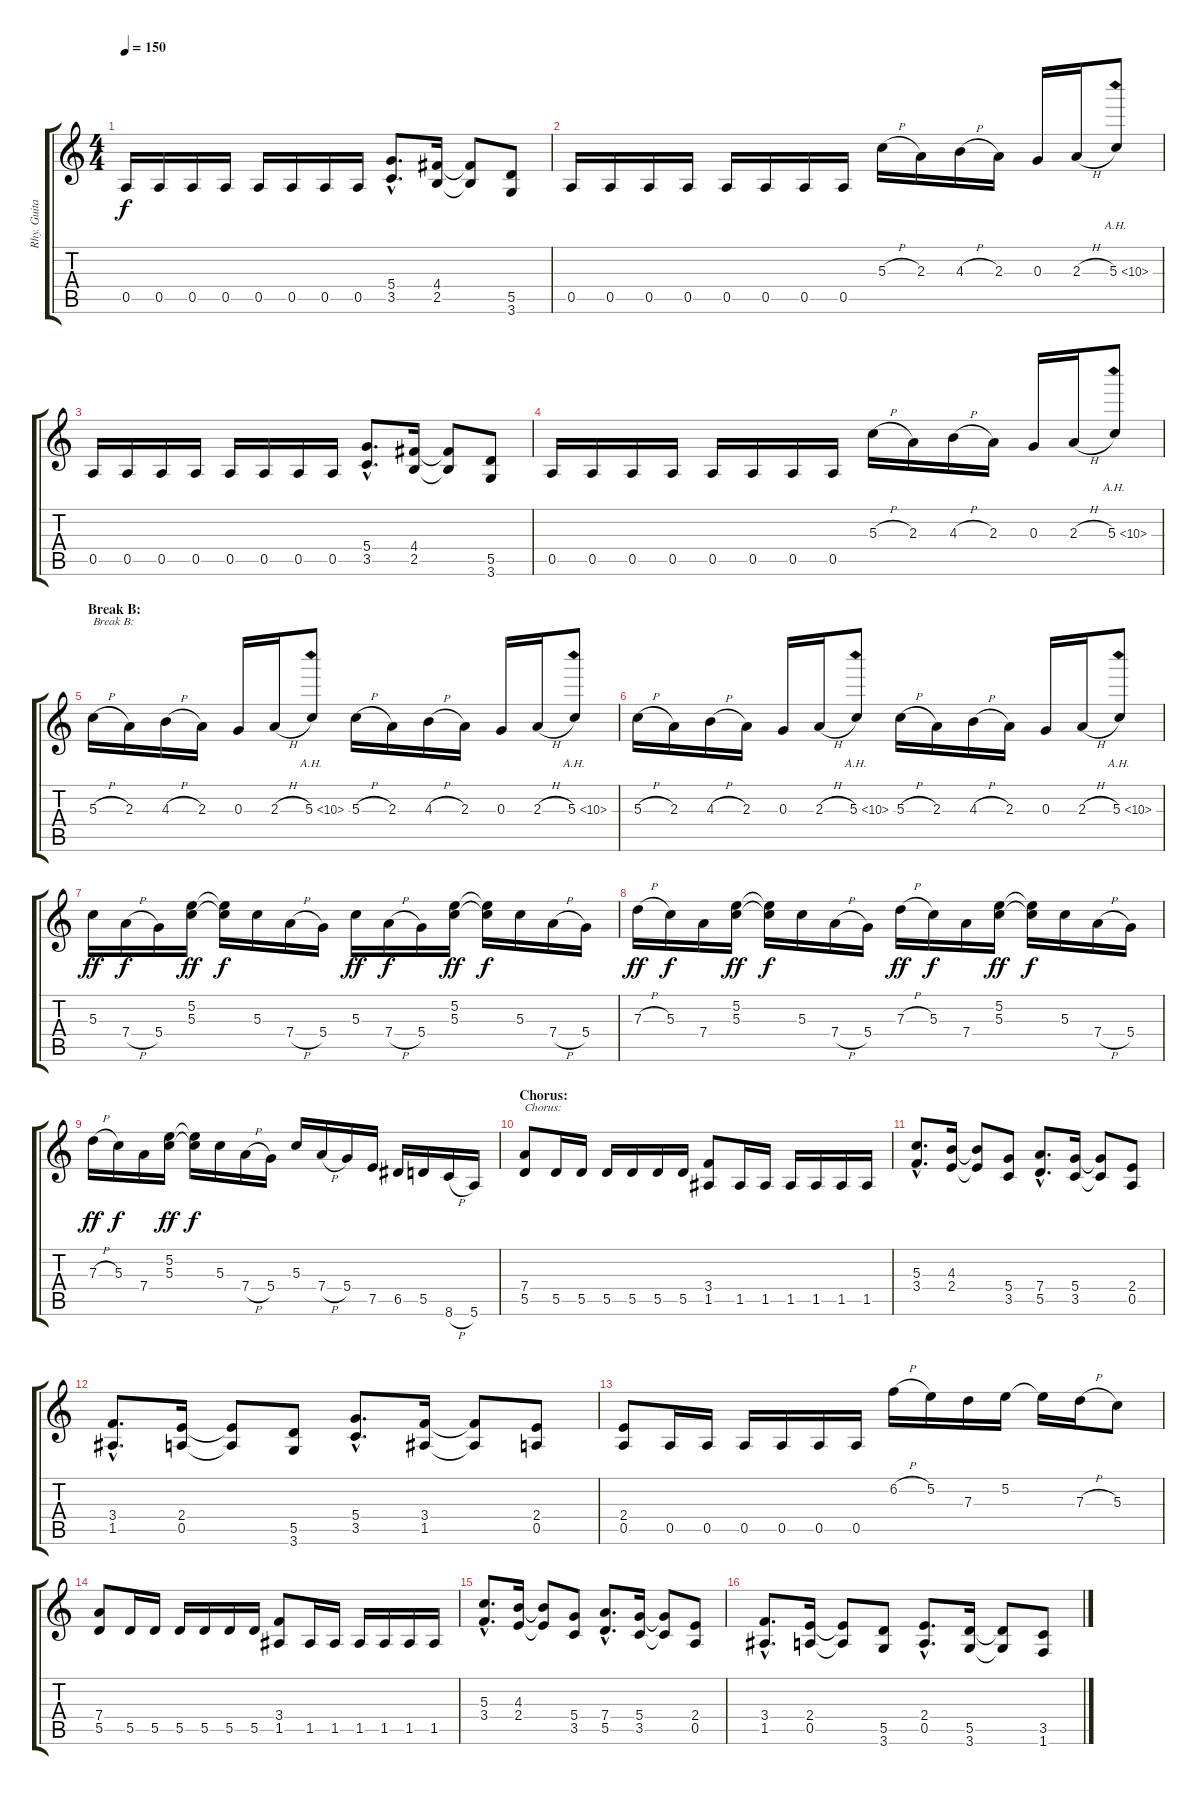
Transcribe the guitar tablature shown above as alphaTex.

\track ("Rhy. Guitar 1" "Rhy. Guita") {instrument distortionguitar}
\staff {score tabs}
\tuning (E4 B3 G3 D3 A2 E2) {hide}
\ts (4 4)
\tempo 150
\clef g2
\ks c
0.5.16{dy f} 0.5.16 0.5.16 0.5.16 0.5.16 0.5.16 0.5.16 0.5.16 (5.4{hac} 3.5{hac}).8{d} (4.4 2.5).16 (4.4{t} 2.5{t}).8 (5.5 3.6).8 |
0.5.16 0.5.16 0.5.16 0.5.16 0.5.16 0.5.16 0.5.16 0.5.16 5.3{h}.16 2.3.16 4.3{h}.16 2.3.16 0.3.16 2.3{h}.16 5.3{ah 5}.8 |
0.5.16 0.5.16 0.5.16 0.5.16 0.5.16 0.5.16 0.5.16 0.5.16 (5.4{hac} 3.5{hac}).8{d} (4.4 2.5).16 (4.4{t} 2.5{t}).8 (5.5 3.6).8 |
0.5.16 0.5.16 0.5.16 0.5.16 0.5.16 0.5.16 0.5.16 0.5.16 5.3{h}.16 2.3.16 4.3{h}.16 2.3.16 0.3.16 2.3{h}.16 5.3{ah 5}.8 |
\section ("" "Break B:")
5.3{h}.16{txt "Break B:"} 2.3.16 4.3{h}.16 2.3.16 0.3.16 2.3{h}.16 5.3{ah 5}.8 5.3{h}.16 2.3.16 4.3{h}.16 2.3.16 0.3.16 2.3{h}.16 5.3{ah 5}.8 |
5.3{h}.16 2.3.16 4.3{h}.16 2.3.16 0.3.16 2.3{h}.16 5.3{ah 5}.8 5.3{h}.16 2.3.16 4.3{h}.16 2.3.16 0.3.16 2.3{h}.16 5.3{ah 5}.8 |
5.3.16{dy ff} 7.4{h}.16{dy f} 5.4.16 (5.2 5.3).16{dy ff} (5.2{t} 5.3{t}).16{dy f} 5.3.16 7.4{h}.16 5.4.16 5.3.16{dy ff} 7.4{h}.16{dy f} 5.4.16 (5.2 5.3).16{dy ff} (5.2{t} 5.3{t}).16{dy f} 5.3.16 7.4{h}.16 5.4.16 |
7.3{h}.16{dy ff} 5.3.16{dy f} 7.4.16 (5.2 5.3).16{dy ff} (5.2{t} 5.3{t}).16{dy f} 5.3.16 7.4{h}.16 5.4.16 7.3{h}.16{dy ff} 5.3.16{dy f} 7.4.16 (5.2 5.3).16{dy ff} (5.2{t} 5.3{t}).16{dy f} 5.3.16 7.4{h}.16 5.4.16 |
7.3{h}.16{dy ff} 5.3.16{dy f} 7.4.16 (5.2 5.3).16{dy ff} (5.2{t} 5.3{t}).16{dy f} 5.3.16 7.4{h}.16 5.4.16 5.3.16 7.4{h}.16 5.4.16 7.5.16 6.5.16 5.5.16 8.6{h}.16 5.6.16 |
\section ("" "Chorus:")
(7.4 5.5).8{txt "Chorus:"} 5.5.16 5.5.16 5.5.16 5.5.16 5.5.16 5.5.16 (3.4 1.5).8 1.5.16 1.5.16 1.5.16 1.5.16 1.5.16 1.5.16 |
(5.3{hac} 3.4{hac}).8{d} (4.3 2.4).16 (4.3{t} 2.4{t}).8 (5.4 3.5).8 (7.4{hac} 5.5{hac}).8{d} (5.4 3.5).16 (5.4{t} 3.5{t}).8 (2.4 0.5).8 |
(3.4{hac} 1.5{hac}).8{d} (2.4 0.5).16 (2.4{t} 0.5{t}).8 (5.5 3.6).8 (5.4{hac} 3.5{hac}).8{d} (3.4 1.5).16 (3.4{t} 1.5{t}).8 (2.4 0.5).8 |
(2.4 0.5).8 0.5.16 0.5.16 0.5.16 0.5.16 0.5.16 0.5.16 6.2{h}.16 5.2.16 7.3.16 5.2.16 5.2{t}.16 7.3{h}.16 5.3.8 |
(7.4 5.5).8 5.5.16 5.5.16 5.5.16 5.5.16 5.5.16 5.5.16 (3.4 1.5).8 1.5.16 1.5.16 1.5.16 1.5.16 1.5.16 1.5.16 |
(5.3{hac} 3.4{hac}).8{d} (4.3 2.4).16 (4.3{t} 2.4{t}).8 (5.4 3.5).8 (7.4{hac} 5.5{hac}).8{d} (5.4 3.5).16 (5.4{t} 3.5{t}).8 (2.4 0.5).8 |
(3.4{hac} 1.5{hac}).8{d} (2.4 0.5).16 (2.4{t} 0.5{t}).8 (5.5 3.6).8 (2.4{hac} 0.5{hac}).8{d} (5.5 3.6).16 (5.5{t} 3.6{t}).8 (3.5 1.6).8
